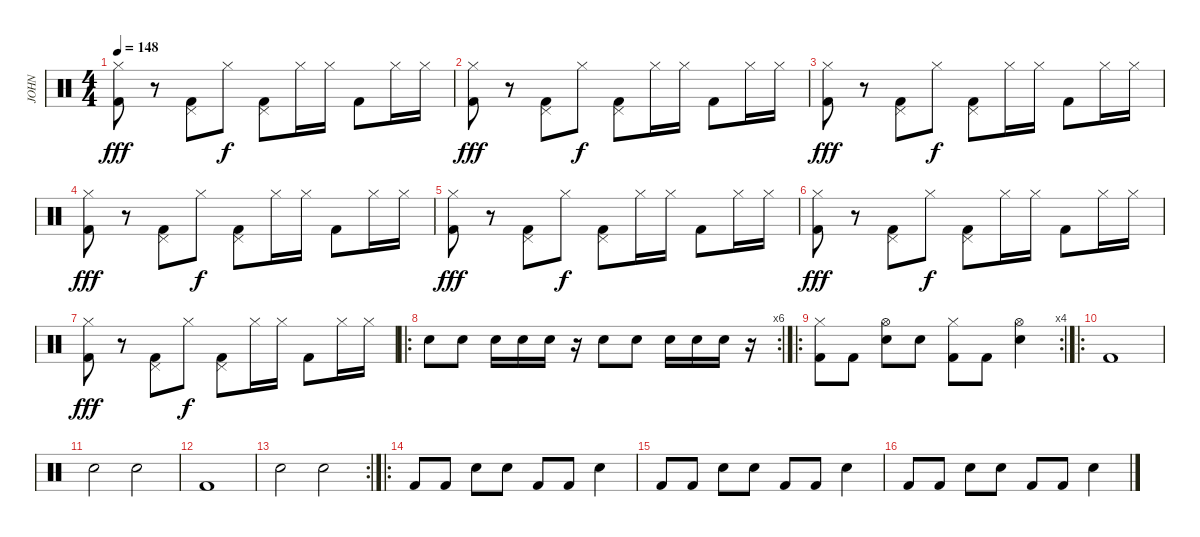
\track ("JOHN" "JOHN") {instrument percussion}
\staff {score}
\articulation defaults
\ts (4 4)
\tempo 148
\clef neutral
\ks c
("Hi-Hat (closed)" "Kick (hit) 2").8{dy fff} r.8 ("Pedal Hi-Hat (hit)" "Kick (hit) 2").8 "Hi-Hat (closed)".8{dy f} ("Pedal Hi-Hat (hit)" "Kick (hit) 2").8 "Hi-Hat (closed)".16 "Hi-Hat (closed)".16 "Kick (hit) 2".8 "Hi-Hat (closed)".16 "Hi-Hat (closed)".16 |
("Hi-Hat (closed)" "Kick (hit) 2").8{dy fff} r.8 ("Pedal Hi-Hat (hit)" "Kick (hit) 2").8 "Hi-Hat (closed)".8{dy f} ("Pedal Hi-Hat (hit)" "Kick (hit) 2").8 "Hi-Hat (closed)".16 "Hi-Hat (closed)".16 "Kick (hit) 2".8 "Hi-Hat (closed)".16 "Hi-Hat (closed)".16 |
("Hi-Hat (closed)" "Kick (hit) 2").8{dy fff} r.8 ("Pedal Hi-Hat (hit)" "Kick (hit) 2").8 "Hi-Hat (closed)".8{dy f} ("Pedal Hi-Hat (hit)" "Kick (hit) 2").8 "Hi-Hat (closed)".16 "Hi-Hat (closed)".16 "Kick (hit) 2".8 "Hi-Hat (closed)".16 "Hi-Hat (closed)".16 |
("Hi-Hat (closed)" "Kick (hit) 2").8{dy fff} r.8 ("Pedal Hi-Hat (hit)" "Kick (hit) 2").8 "Hi-Hat (closed)".8{dy f} ("Pedal Hi-Hat (hit)" "Kick (hit) 2").8 "Hi-Hat (closed)".16 "Hi-Hat (closed)".16 "Kick (hit) 2".8 "Hi-Hat (closed)".16 "Hi-Hat (closed)".16 |
("Hi-Hat (closed)" "Kick (hit) 2").8{dy fff} r.8 ("Pedal Hi-Hat (hit)" "Kick (hit) 2").8 "Hi-Hat (closed)".8{dy f} ("Pedal Hi-Hat (hit)" "Kick (hit) 2").8 "Hi-Hat (closed)".16 "Hi-Hat (closed)".16 "Kick (hit) 2".8 "Hi-Hat (closed)".16 "Hi-Hat (closed)".16 |
("Hi-Hat (closed)" "Kick (hit) 2").8{dy fff} r.8 ("Pedal Hi-Hat (hit)" "Kick (hit) 2").8 "Hi-Hat (closed)".8{dy f} ("Pedal Hi-Hat (hit)" "Kick (hit) 2").8 "Hi-Hat (closed)".16 "Hi-Hat (closed)".16 "Kick (hit) 2".8 "Hi-Hat (closed)".16 "Hi-Hat (closed)".16 |
("Hi-Hat (closed)" "Kick (hit) 2").8{dy fff} r.8 ("Pedal Hi-Hat (hit)" "Kick (hit) 2").8 "Hi-Hat (closed)".8{dy f} ("Pedal Hi-Hat (hit)" "Kick (hit) 2").8 "Hi-Hat (closed)".16 "Hi-Hat (closed)".16 "Kick (hit) 2".8 "Hi-Hat (closed)".16 "Hi-Hat (closed)".16 |
\ro
\rc 6 "Snare (hit) 2".8 "Snare (hit) 2".8 "Electric Snare (hit)".16 "Electric Snare (hit)".16 "Electric Snare (hit)".16
r.16 "Snare (hit) 2".8 "Snare (hit) 2".8 "Electric Snare (hit)".16 "Electric Snare (hit)".16 "Electric Snare (hit)".16 r.16 |
\ro
\rc 4
("Hi-Hat (closed)" "Kick (hit) 2").8 "Kick (hit) 2".8 ("Hi-Hat (open)" "Snare (hit) 2").8 "Snare (hit) 2".8 ("Hi-Hat (closed)" "Kick (hit) 2").8 "Kick (hit) 2".8 ("Hi-Hat (open)" "Snare (hit) 2").4 |
\ro "Kick (hit) 2".1
|
"Electric Snare (hit)".2 "Electric Snare (hit)".2 |
"Kick (hit) 2".1 |
\rc 2 "Electric Snare (hit)".2 "Electric Snare (hit)".2
|
\ro "Kick (hit) 2".8 "Kick (hit) 2".8 "Snare (hit) 2".8 "Snare (hit) 2".8 "Kick (hit) 2".8 "Kick (hit) 2".8 "Snare (hit) 2".4
|
"Kick (hit) 2".8 "Kick (hit) 2".8 "Snare (hit) 2".8 "Snare (hit) 2".8 "Kick (hit) 2".8 "Kick (hit) 2".8 "Snare (hit) 2".4 |
"Kick (hit) 2".8 "Kick (hit) 2".8 "Snare (hit) 2".8 "Snare (hit) 2".8 "Kick (hit) 2".8 "Kick (hit) 2".8 "Snare (hit) 2".4
